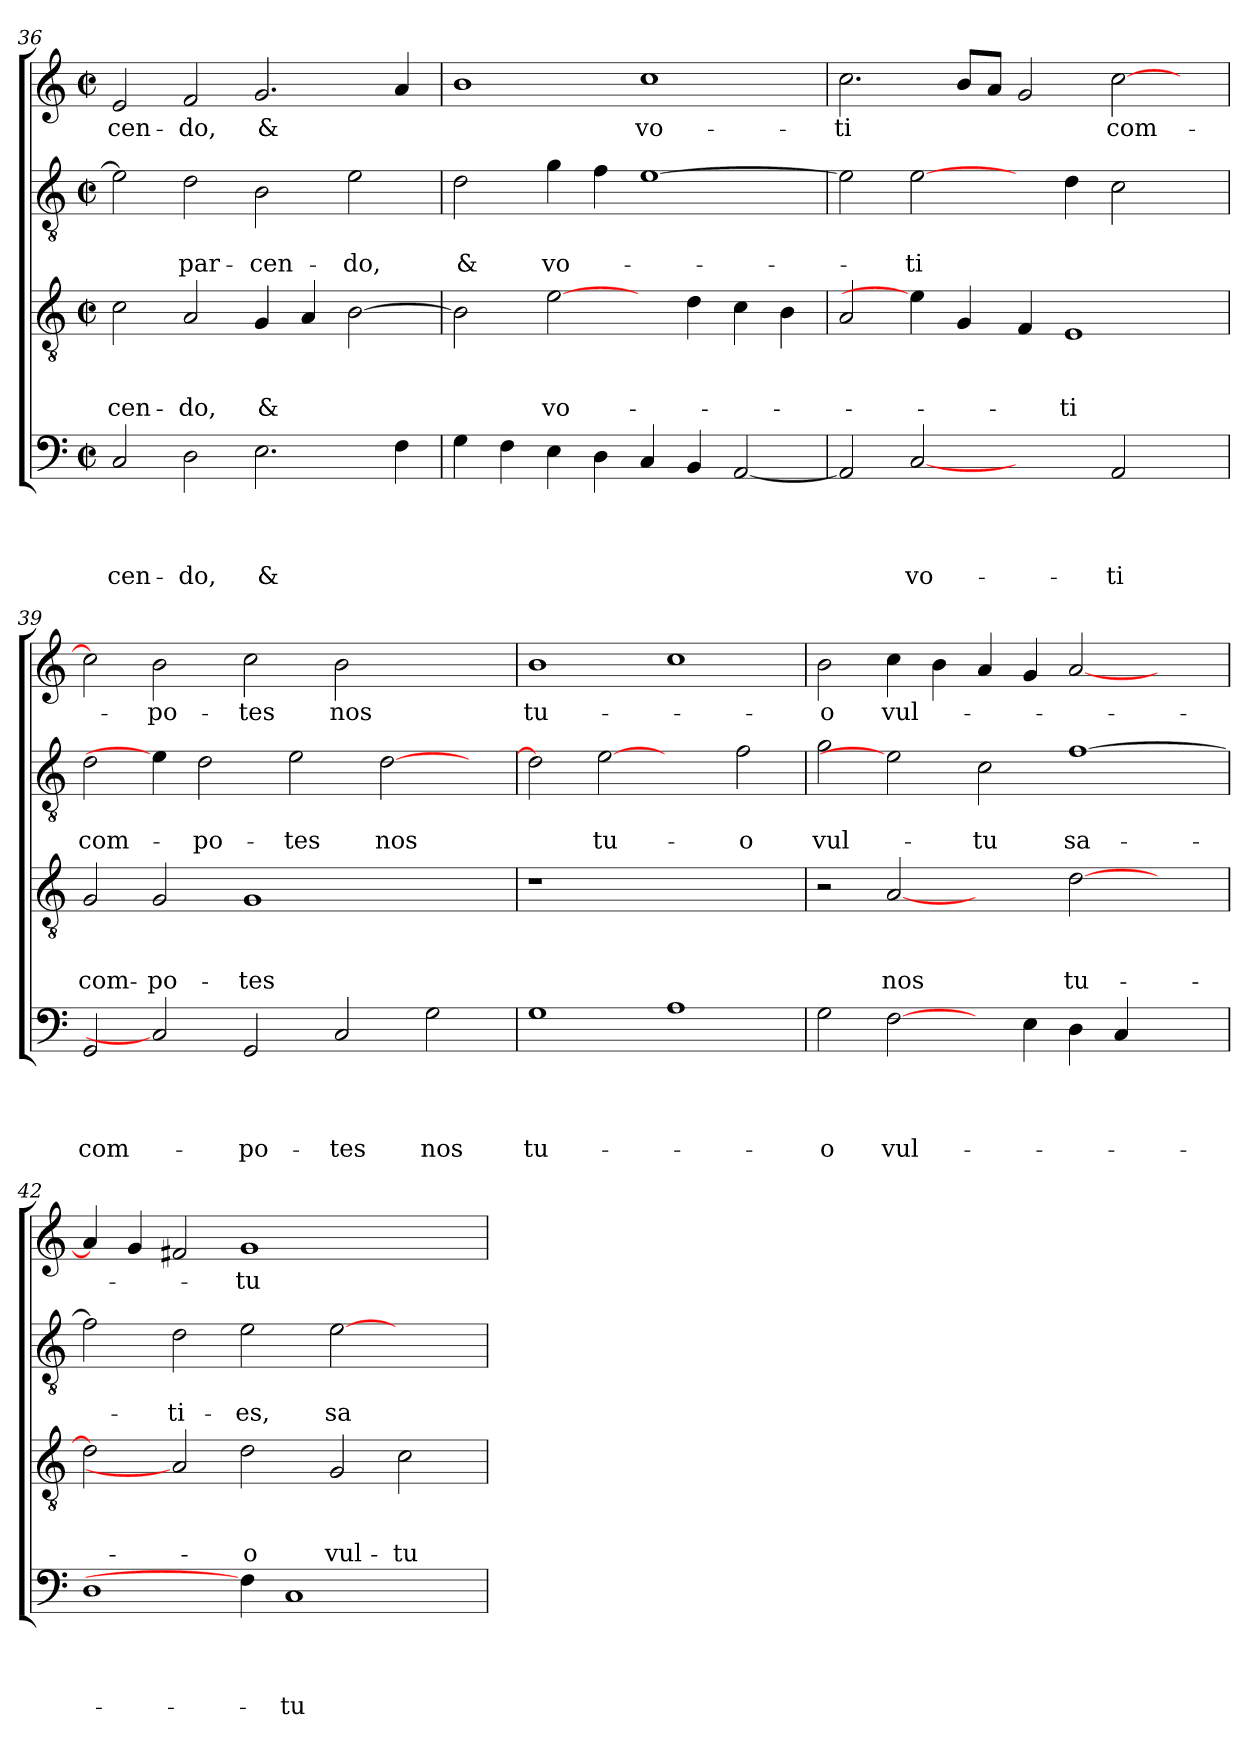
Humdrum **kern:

**kern	**text	**text	**text	**text	**kern	**text	**text	**text	**kern	**text	**text	**kern	**text
*part4	*part4	*part4	*part4	*part4	*part3	*part3	*part3	*part3	*part2	*part2	*part2	*part1	*part1
*staff4	*staff4	*staff4	*staff4	*staff4	*staff3	*staff3	*staff3	*staff3	*staff2	*staff2	*staff2	*staff1	*staff1
*clefF4	*	*	*	*	*clefGv2	*	*	*	*clefGv2	*	*	*clefG2	*
*k[]	*	*	*	*	*k[]	*	*	*	*k[]	*	*	*k[]	*
*C:	*	*	*	*	*C:	*	*	*	*C:	*	*	*C:	*
*M2/2	*	*	*	*	*M2/2	*	*	*	*M2/2	*	*	*M2/2	*
*met(c|)	*	*	*	*	*met(c|)	*	*	*	*met(c|)	*	*	*met(c|)	*
=36	=36	=36	=36	=36	=36	=36	=36	=36	=36	=36	=36	=36	=36
!	!	!	!	!LO:LY:b	!	!	!	!LO:LY:b	!	!	!	!	!LO:LY:b
2C/	.	.	.	-cen-	2c\	.	.	-cen-	2e\]	.	.	2e/	-cen-
!	!	!	!	!LO:LY:b	!	!	!	!LO:LY:b	!	!	!LO:LY:b	!	!LO:LY:b
2D\	.	.	.	-do,	2A/	.	.	-do,	2d\	.	par-	2f/	-do,
!	!	!	!	!LO:LY:b	!	!	!	!LO:LY:b	!	!	!LO:LY:b	!	!LO:LY:b
2.E\	.	.	.	&	4G/	.	.	&	2B\	.	-cen-	2.g/	&
.	.	.	.	.	4A/	.	.	.	.	.	.	.	.
!	!	!	!	!	!	!	!	!	!	!	!LO:LY:b	!	!
.	.	.	.	.	[2B\	.	.	.	2e\	.	-do,	.	.
4F\	.	.	.	.	.	.	.	.	.	.	.	4a/	.
=37	=37	=37	=37	=37	=37	=37	=37	=37	=37	=37	=37	=37	=37
!	!	!	!	!	!	!	!	!	!	!	!LO:LY:b	!	!
4G\	.	.	.	.	2B\]	.	.	.	2d\	.	&	1b	.
4F\	.	.	.	.	.	.	.	.	.	.	.	.	.
!	!	!	!	!	!	!	!	!LO:LY:b	!	!	!LO:LY:b	!	!
4E\	.	.	.	.	[2e\	.	.	vo-	4g\	.	vo-	.	.
4D\	.	.	.	.	.	.	.	.	4f\	.	.	.	.
!	!	!	!	!	!	!	!	!	!	!	!	!	!LO:LY:b
4C/	.	.	.	.	4ryy	.	.	.	[1e	.	.	1cc	vo-
4BB/	.	.	.	.	4d\	.	.	.	.	.	.	.	.
[2AA/	.	.	.	.	4c\	.	.	.	.	.	.	.	.
.	.	.	.	.	4B\	.	.	.	.	.	.	.	.
!!LO:LB:g=z
=38	=38	=38	=38	=38	=38	=38	=38	=38	=38	=38	=38	=38	=38
!	!	!	!	!	!	!	!	!	!	!	!	!	!LO:LY:b
2AA/]	.	.	.	.	2A/	.	.	.	2e\]	.	.	2.cc\	-ti
!	!	!	!	!LO:LY:b	!	!	!	!	!	!	!LO:LY:b	!	!
[2C	.	.	.	vo-	4e\]	.	.	.	[2e\	.	-ti	.	.
.	.	.	.	.	4G/	.	.	.	.	.	.	8b/L	.
.	.	.	.	.	.	.	.	.	.	.	.	8a/J	.
2ryy	.	.	.	.	4F/	.	.	.	4ryy	.	.	2g/	.
!	!	!	!	!	!	!	!	!LO:LY:b	!	!	!	!	!
.	.	.	.	.	1E	.	.	-ti	4d\	.	.	.	.
!	!	!	!	!LO:LY:b	!	!	!	!	!	!	!	!	!LO:LY:b
2AA/	.	.	.	-ti	.	.	.	.	2c\	.	.	[2cc\	com-
4ryy	.	.	.	.	.	.	.	.	4ryy	.	.	4ryy	.
=39	=39	=39	=39	=39	=39	=39	=39	=39	=39	=39	=39	=39	=39
!	!	!	!	!LO:LY:b	!	!	!	!LO:LY:b	!	!	!LO:LY:b	!	!
2GG/	.	.	.	com-	2G/	.	.	com-	2d\	.	com-	2cc\]	.
!	!	!	!	!	!	!	!	!LO:LY:b	!	!	!	!	!LO:LY:b
2C]	.	.	.	.	2G/	.	.	-po-	4e\]	.	.	2b\	-po-
!	!	!	!	!	!	!	!	!	!	!	!LO:LY:b	!	!
.	.	.	.	.	.	.	.	.	2d\	.	-po-	.	.
!	!	!	!	!LO:LY:b	!	!	!	!LO:LY:b	!	!	!	!	!LO:LY:b
2GG/	.	.	.	-po-	1G	.	.	-tes	.	.	.	2cc\	-tes
!	!	!	!	!	!	!	!	!	!	!	!LO:LY:b	!	!
.	.	.	.	.	.	.	.	.	2e\	.	-tes	.	.
!	!	!	!	!LO:LY:b	!	!	!	!	!	!	!	!	!LO:LY:b
2C/	.	.	.	-tes	.	.	.	.	.	.	.	2b\	nos
!	!	!	!	!	!	!	!	!	!	!	!LO:LY:b	!	!
.	.	.	.	.	.	.	.	.	[2d\	.	nos	.	.
!	!	!	!	!LO:LY:b	!	!	!	!	!	!	!	!	!
2G\	.	.	.	nos	2ryy	.	.	.	.	.	.	2ryy	.
.	.	.	.	.	.	.	.	.	4ryy	.	.	.	.
=40	=40	=40	=40	=40	=40	=40	=40	=40	=40	=40	=40	=40	=40
!	!	!	!	!LO:LY:b	!	!	!	!	!	!	!	!	!LO:LY:b
1G	.	.	.	tu-	1r	.	.	.	2d\]	.	.	1b	tu-
!	!	!	!	!	!	!	!	!	!	!	!LO:LY:b	!	!
.	.	.	.	.	.	.	.	.	[2e	.	tu-	.	.
1A	.	.	.	.	1ryy	.	.	.	2ryy	.	.	1cc	.
!	!	!	!	!	!	!	!	!	!	!	!LO:LY:b	!	!
.	.	.	.	.	.	.	.	.	2f\	.	-o	.	.
=41	=41	=41	=41	=41	=41	=41	=41	=41	=41	=41	=41	=41	=41
!	!	!	!	!LO:LY:b	!	!	!	!	!	!	!LO:LY:b	!	!LO:LY:b
2G\	.	.	.	-o	2r	.	.	.	2g\	.	vul-	2b\	-o
!	!	!	!	!LO:LY:b	!	!	!	!LO:LY:b	!	!	!	!	!LO:LY:b
[2F\	.	.	.	vul-	[2A	.	.	nos	2e]	.	.	4cc\	vul-
.	.	.	.	.	.	.	.	.	.	.	.	4b\	.
!	!	!	!	!	!	!	!	!	!	!	!LO:LY:b	!	!
4ryy	.	.	.	.	2ryy	.	.	.	2c\	.	-tu	4a/	.
4E\	.	.	.	.	.	.	.	.	.	.	.	4g/	.
!	!	!	!	!	!	!	!	!LO:LY:b	!	!	!LO:LY:b	!	!
4D\	.	.	.	.	[2d\	.	.	tu-	[1f	.	sa-	[2a/	.
4C/	.	.	.	.	.	.	.	.	.	.	.	.	.
2ryy	.	.	.	.	2ryy	.	.	.	.	.	.	2ryy	.
=42	=42	=42	=42	=42	=42	=42	=42	=42	=42	=42	=42	=42	=42
1D	.	.	.	.	2d\]	.	.	.	2f\]	.	.	4a/]	.
.	.	.	.	.	.	.	.	.	.	.	.	4g/	.
!	!	!	!	!	!	!	!	!	!	!	!LO:LY:b	!	!
.	.	.	.	.	2A]	.	.	.	2d\	.	-ti-	2f#X/	.
!	!	!	!	!	!	!	!	!LO:LY:b	!	!	!LO:LY:b	!	!LO:LY:b
4F\]	.	.	.	.	2d\	.	.	-o	2e\	.	-es,	1g	-tu
!	!	!	!	!LO:LY:b	!	!	!	!	!	!	!	!	!
1C	.	.	.	-tu	.	.	.	.	.	.	.	.	.
!	!	!	!	!	!	!	!	!LO:LY:b	!	!	!LO:LY:b	!	!
.	.	.	.	.	2G/	.	.	vul-	[2e\	.	sa-	.	.
!	!	!	!	!	!	!	!	!LO:LY:b	!	!	!	!	!
.	.	.	.	.	2c\	.	.	-tu	2ryy	.	.	2ryy	.
4ryy	.	.	.	.	.	.	.	.	.	.	.	.	.
=	=	=	=	=	=	=	=	=	=	=	=	=	=
*-	*-	*-	*-	*-	*-	*-	*-	*-	*-	*-	*-	*-	*-
